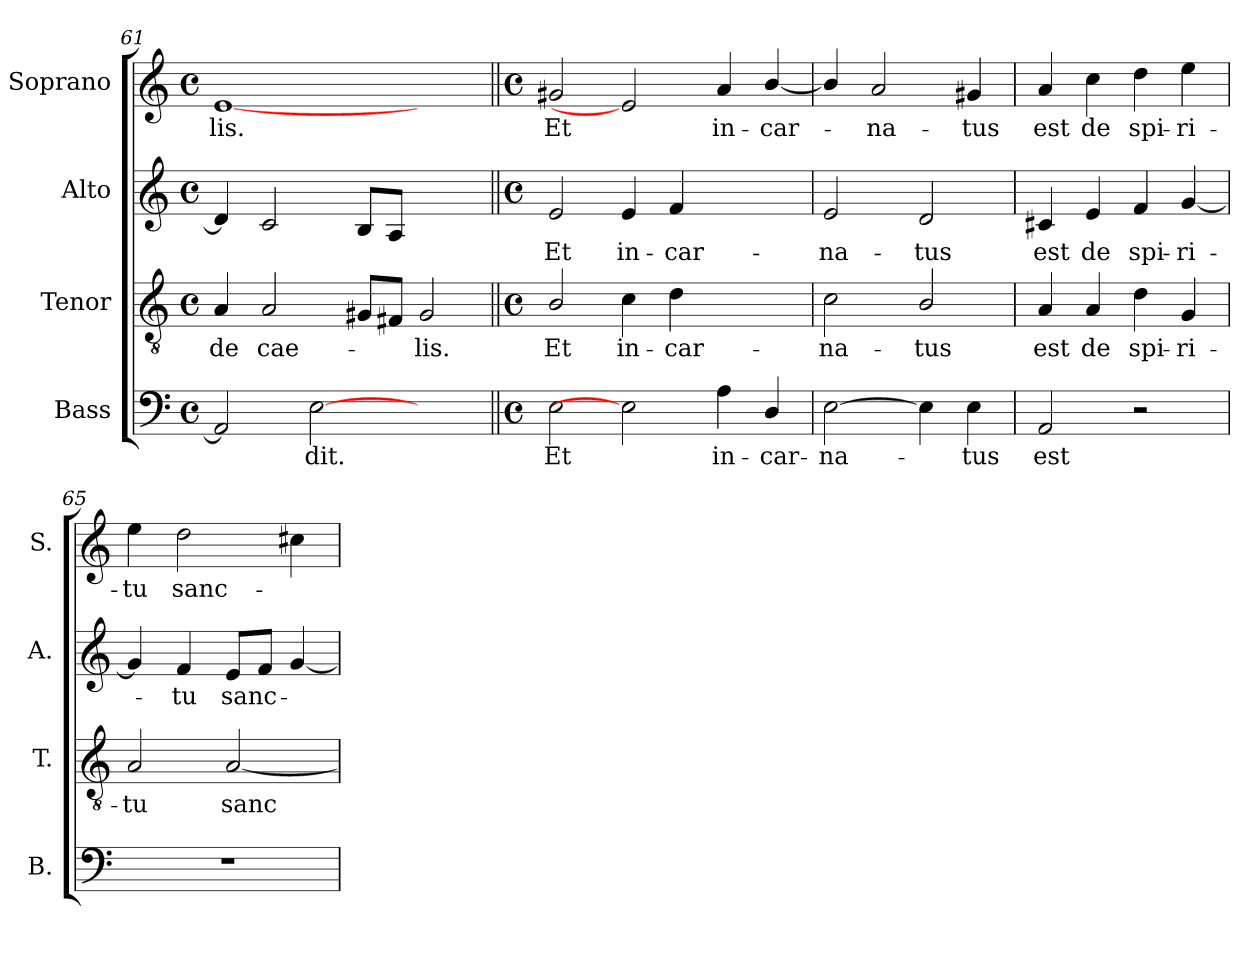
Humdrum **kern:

**kern	**text	**kern	**text	**kern	**text	**kern	**text
*part4	*part4	*part3	*part3	*part2	*part2	*part1	*part1
*staff4	*staff4	*staff3	*staff3	*staff2	*staff2	*staff1	*staff1
*I"Bass	*	*I"Tenor	*	*I"Alto	*	*I"Soprano	*
*I'B.	*	*I'T.	*	*I'A.	*	*I'S.	*
*clefF4	*	*clefGv2	*	*clefG2	*	*clefG2	*
*	*	*ITrd7c12	*	*	*	*	*
*k[]	*	*k[]	*	*k[]	*	*k[]	*
*C:	*	*C:	*	*C:	*	*C:	*
*M4/4	*	*M4/4	*	*M4/4	*	*M4/4	*
*met(c)	*	*met(c)	*	*met(c)	*	*met(c)	*
=61	=61	=61	=61	=61	=61	=61	=61
!	!	!	!LO:LY:b:color=#000000	!	!	!	!
!	!	!	!	!	!	!	!LO:LY:b:color=#000000
2AAi/]	.	4AAi/	de	4di/]	.	[1ei	-lis.
!	!	!	!LO:LY:b:color=#000000	!	!	!	!
.	.	2AAi/	cae-	2ci/	.	.	.
!	!LO:LY:b:color=#000000	!	!	!	!	!	!
[2Ei	-dit.	.	.	.	.	.	.
.	.	8GG#Xi/L	.	8Bi/L	.	.	.
.	.	8FF#Xi/J	.	8Ai/J	.	.	.
!	!	!	!LO:LY:b:color=#000000	!	!	!	!
!	!	!	!	!	!LO:LY:b:color=#000000	!	!
2ryy	.	2GG#i/	-lis.	2B;i/yy	-lis	2ryy	.
!!LO:PB:g=z
=62||	=62||	=62||	=62||	=62||	=62||	=62||	=62||
*M4/4	*	*M4/4	*	*M4/4	*	*M4/4	*
*met(c)	*	*met(c)	*	*met(c)	*	*met(c)	*
!	!LO:LY:b:color=#000000	!	!	!	!	!	!
!	!	!	!LO:LY:b:color=#000000	!	!	!	!
!	!	!	!	!	!LO:LY:b:color=#000000	!	!
!	!	!	!	!	!	!	!LO:LY:b:color=#000000
2Ei\	Et	2BBi/	Et	2ei/	Et	2g#Xi/	Et
!	!	!	!LO:LY:b:color=#000000	!	!	!	!
!	!	!	!	!	!LO:LY:b:color=#000000	!	!
2Ei]	.	4Ci\	in-	4ei/	in-	2ei]	.
!	!	!	!LO:LY:b:color=#000000	!	!	!	!
!	!	!	!	!	!LO:LY:b:color=#000000	!	!
.	.	4Di\	-car-	4fi/	-car-	.	.
!	!LO:LY:b:color=#000000	!	!	!	!	!	!
!	!	!	!	!	!	!	!LO:LY:b:color=#000000
4Ai\	in-	2ryy	.	2ryy	.	4ai/	in-
!	!LO:LY:b:color=#000000	!	!	!	!	!	!
!	!	!	!	!	!	!	!LO:LY:b:color=#000000
4Di/	-car-	.	.	.	.	[4bi/	-car-
=63	=63	=63	=63	=63	=63	=63	=63
!	!LO:LY:b:color=#000000	!	!	!	!	!	!
!	!	!	!LO:LY:b:color=#000000	!	!	!	!
!	!	!	!	!	!LO:LY:b:color=#000000	!	!
[2Ei\	-na-	2Ci\	-na-	2ei/	-na-	4bi/]	.
!	!	!	!	!	!	!	!LO:LY:b:color=#000000
.	.	.	.	.	.	2ai/	-na-
!	!	!	!LO:LY:b:color=#000000	!	!	!	!
!	!	!	!	!	!LO:LY:b:color=#000000	!	!
4Ei\]	.	2BBi/	-tus	2di/	-tus	.	.
!	!LO:LY:b:color=#000000	!	!	!	!	!	!
!	!	!	!	!	!	!	!LO:LY:b:color=#000000
4Ei\	-tus	.	.	.	.	4g#Xi/	-tus
=64	=64	=64	=64	=64	=64	=64	=64
!	!LO:LY:b:color=#000000	!	!	!	!	!	!
!	!	!	!LO:LY:b:color=#000000	!	!	!	!
!	!	!	!	!	!LO:LY:b:color=#000000	!	!
!	!	!	!	!	!	!	!LO:LY:b:color=#000000
2AAi/	est	4AAi/	est	4c#Xi/	est	4ai/	est
!	!	!	!LO:LY:b:color=#000000	!	!	!	!
!	!	!	!	!	!LO:LY:b:color=#000000	!	!
!	!	!	!	!	!	!	!LO:LY:b:color=#000000
.	.	4AAi/	de	4ei/	de	4cci\	de
!	!	!	!LO:LY:b:color=#000000	!	!	!	!
!	!	!	!	!	!LO:LY:b:color=#000000	!	!
!	!	!	!	!	!	!	!LO:LY:b:color=#000000
2r	.	4Di\	spi-	4fi/	spi-	4ddi\	spi-
!	!	!	!LO:LY:b:color=#000000	!	!	!	!
!	!	!	!	!	!LO:LY:b:color=#000000	!	!
!	!	!	!	!	!	!	!LO:LY:b:color=#000000
.	.	4GGi/	-ri-	[4gi/	-ri-	4eei\	-ri-
=65	=65	=65	=65	=65	=65	=65	=65
!	!	!	!LO:LY:b:color=#000000	!	!	!	!
!	!	!	!	!	!	!	!LO:LY:b:color=#000000
1r	.	2AAi/	-tu	4gi/]	.	4eei\	-tu
!	!	!	!	!	!LO:LY:b:color=#000000	!	!
!	!	!	!	!	!	!	!LO:LY:b:color=#000000
.	.	.	.	4fi/	-tu	2ddi\	sanc-
!	!	!	!LO:LY:b:color=#000000	!	!	!	!
!	!	!	!	!	!LO:LY:b:color=#000000	!	!
.	.	[2AAi/	sanc-	8ei/L	sanc-	.	.
.	.	.	.	8fi/J	.	.	.
.	.	.	.	[4gi/	.	4cc#Xi\	.
=	=	=	=	=	=	=	=
*-	*-	*-	*-	*-	*-	*-	*-
